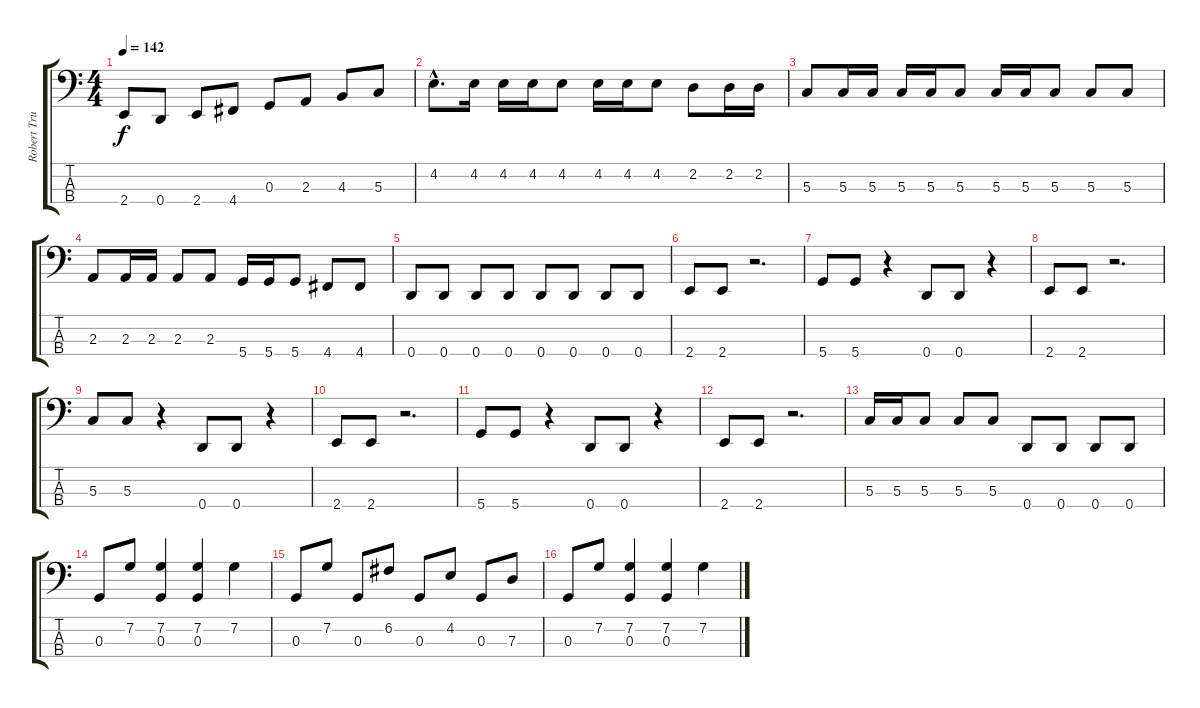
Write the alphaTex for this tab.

\track ("Robert Trujillo" "Robert Tru") {instrument electricbassfinger}
\staff {score tabs}
\tuning (F2 C2 G1 D1) {hide}
\ts (4 4)
\tempo 142
\clef f4
\ks c
2.4.8{dy f} 0.4.8 2.4.8 4.4.8 0.3.8 2.3.8 4.3.8 5.3.8 |
4.2{hac}.8{d} 4.2.16 4.2.16 4.2.16 4.2.8 4.2.16 4.2.16 4.2.8 2.2.8 2.2.16 2.2.16 |
5.3.8 5.3.16 5.3.16 5.3.16 5.3.16 5.3.8 5.3.16 5.3.16 5.3.8 5.3.8 5.3.8 |
2.3.8 2.3.16 2.3.16 2.3.8 2.3.8 5.4.16 5.4.16 5.4.8 4.4.8 4.4.8 |
0.4.8 0.4.8 0.4.8 0.4.8 0.4.8 0.4.8 0.4.8 0.4.8 |
2.4.8 2.4.8 r.2{d} |
5.4.8 5.4.8 r.4 0.4.8 0.4.8 r.4 |
2.4.8 2.4.8 r.2{d} |
5.3.8 5.3.8 r.4 0.4.8 0.4.8 r.4 |
2.4.8 2.4.8 r.2{d} |
5.4.8 5.4.8 r.4 0.4.8 0.4.8 r.4 |
2.4.8 2.4.8 r.2{d} |
5.3.16 5.3.16 5.3.8 5.3.8 5.3.8 0.4.8 0.4.8 0.4.8 0.4.8 |
0.3.8 7.2.8 (7.2 0.3).4 (7.2 0.3).4 7.2.4 |
0.3.8 7.2.8 0.3.8 6.2.8 0.3.8 4.2.8 0.3.8 7.3.8 |
0.3.8 7.2.8 (7.2 0.3).4 (7.2 0.3).4 7.2.4
